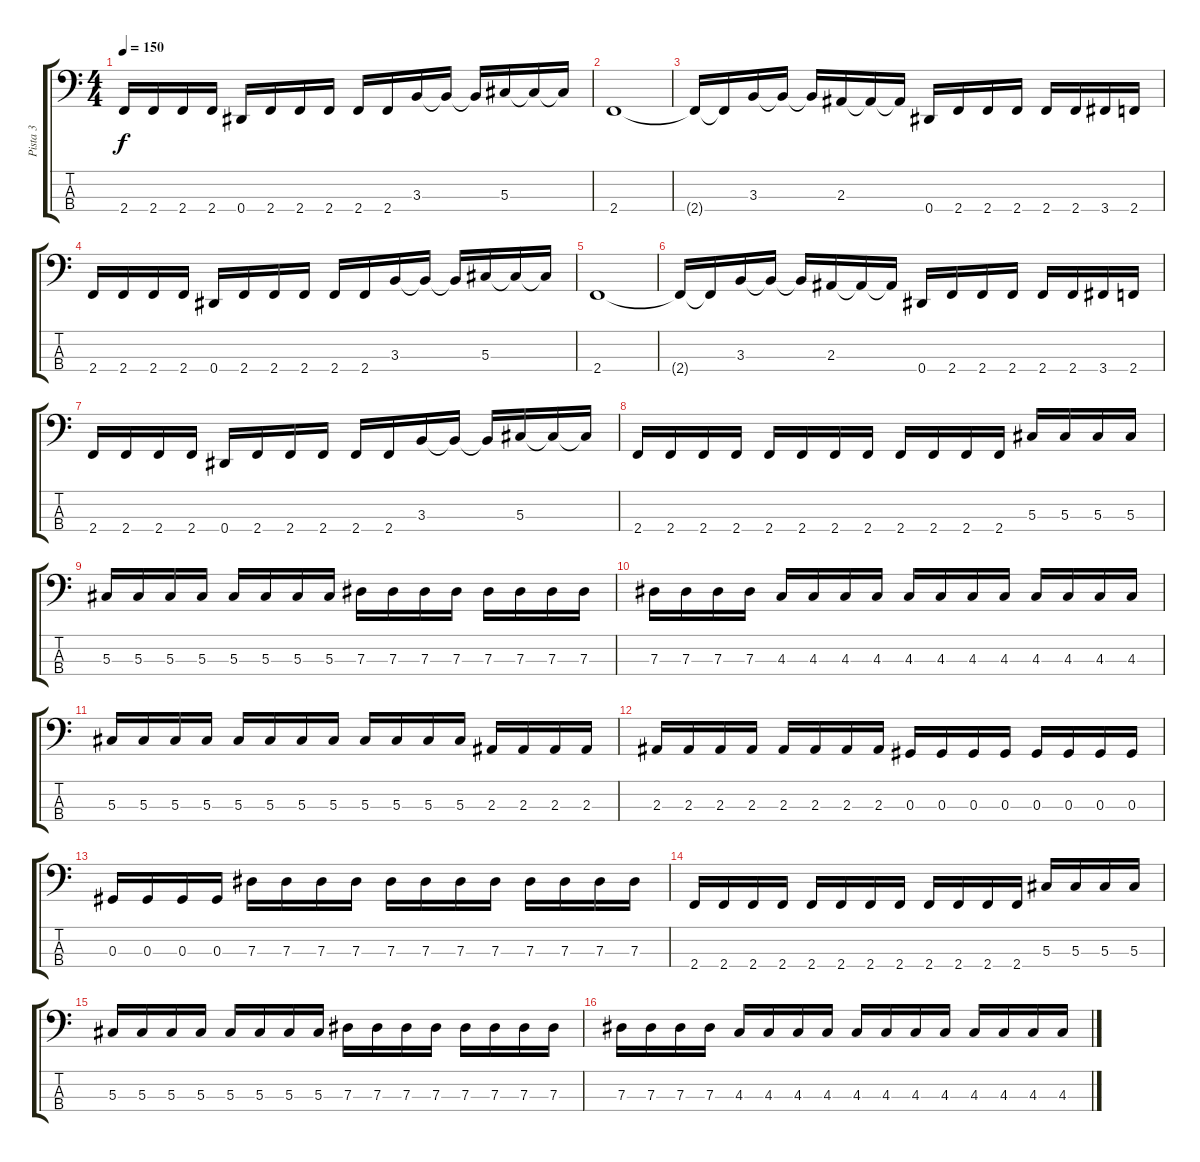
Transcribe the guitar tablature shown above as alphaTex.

\track ("Pista 3" "Pista 3") {instrument electricbassfinger}
\staff {score tabs}
\tuning (Gb2 Db2 Ab1 Eb1) {hide}
\ts (4 4)
\tempo 150
\clef f4
\ks c
2.4.16{dy f} 2.4.16 2.4.16 2.4.16 0.4.16 2.4.16 2.4.16 2.4.16 2.4.16 2.4.16 3.3.16 3.3{t}.16 3.3{t}.16 5.3.16 5.3{t}.16 5.3{t}.16 |
2.4.1 |
2.4{t}.16 2.4{t}.16 3.3.16 3.3{t}.16 3.3{t}.16 2.3.16 2.3{t}.16 2.3{t}.16 0.4.16 2.4.16 2.4.16 2.4.16 2.4.16 2.4.16 3.4.16 2.4.16 |
2.4.16 2.4.16 2.4.16 2.4.16 0.4.16 2.4.16 2.4.16 2.4.16 2.4.16 2.4.16 3.3.16 3.3{t}.16 3.3{t}.16 5.3.16 5.3{t}.16 5.3{t}.16 |
2.4.1 |
2.4{t}.16 2.4{t}.16 3.3.16 3.3{t}.16 3.3{t}.16 2.3.16 2.3{t}.16 2.3{t}.16 0.4.16 2.4.16 2.4.16 2.4.16 2.4.16 2.4.16 3.4.16 2.4.16 |
2.4.16 2.4.16 2.4.16 2.4.16 0.4.16 2.4.16 2.4.16 2.4.16 2.4.16 2.4.16 3.3.16 3.3{t}.16 3.3{t}.16 5.3.16 5.3{t}.16 5.3{t}.16 |
2.4.16 2.4.16 2.4.16 2.4.16 2.4.16 2.4.16 2.4.16 2.4.16 2.4.16 2.4.16 2.4.16 2.4.16 5.3.16 5.3.16 5.3.16 5.3.16 |
5.3.16 5.3.16 5.3.16 5.3.16 5.3.16 5.3.16 5.3.16 5.3.16 7.3.16 7.3.16 7.3.16 7.3.16 7.3.16 7.3.16 7.3.16 7.3.16 |
7.3.16 7.3.16 7.3.16 7.3.16 4.3.16 4.3.16 4.3.16 4.3.16 4.3.16 4.3.16 4.3.16 4.3.16 4.3.16 4.3.16 4.3.16 4.3.16 |
5.3.16 5.3.16 5.3.16 5.3.16 5.3.16 5.3.16 5.3.16 5.3.16 5.3.16 5.3.16 5.3.16 5.3.16 2.3.16 2.3.16 2.3.16 2.3.16 |
2.3.16 2.3.16 2.3.16 2.3.16 2.3.16 2.3.16 2.3.16 2.3.16 0.3.16 0.3.16 0.3.16 0.3.16 0.3.16 0.3.16 0.3.16 0.3.16 |
0.3.16 0.3.16 0.3.16 0.3.16 7.3.16 7.3.16 7.3.16 7.3.16 7.3.16 7.3.16 7.3.16 7.3.16 7.3.16 7.3.16 7.3.16 7.3.16 |
2.4.16 2.4.16 2.4.16 2.4.16 2.4.16 2.4.16 2.4.16 2.4.16 2.4.16 2.4.16 2.4.16 2.4.16 5.3.16 5.3.16 5.3.16 5.3.16 |
5.3.16 5.3.16 5.3.16 5.3.16 5.3.16 5.3.16 5.3.16 5.3.16 7.3.16 7.3.16 7.3.16 7.3.16 7.3.16 7.3.16 7.3.16 7.3.16 |
7.3.16 7.3.16 7.3.16 7.3.16 4.3.16 4.3.16 4.3.16 4.3.16 4.3.16 4.3.16 4.3.16 4.3.16 4.3.16 4.3.16 4.3.16 4.3.16
